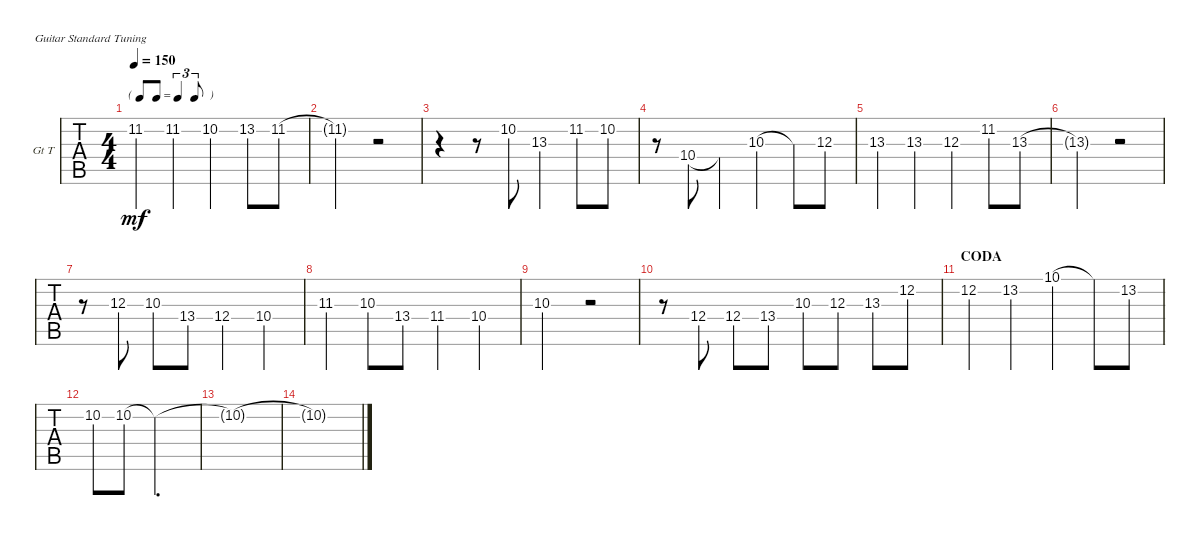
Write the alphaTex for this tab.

\defaultSystemsLayout 4
\bracketExtendMode nobrackets
\firstSystemTrackNameOrientation horizontal
\otherSystemsTrackNameOrientation horizontal
\chordDiagramsInScore
\track ("Guitar Theme" "Gt T") {instrument acousticguitarsteel}
\staff {tabs}
\tuning (E4 B3 G3 D3 A2 E2)
\ts (4 4)
\tf triplet8th
\tempo 150
\clef g2
\ks cminor
11.2.4{dy mf} 11.2.4 10.2.4 13.2.8 11.2.8 |
11.2{t}.2 r.2 |
r.4 r.8 10.2.8 13.3.4 11.2.8 10.2.8 |
r.8 10.4.8 10.4{t}.4 10.3.4 10.3{t}.8 12.3.8 |
13.3.4 13.3.4 12.3.4 11.2.8 13.3.8 |
13.3{t}.2 r.2 |
r.8 12.3.8 10.3.8 13.4.8 12.4.4 10.4.4 |
11.3.4 10.3.8 13.4.8 11.4.4 10.4.4 |
10.3.2 r.2 |
r.8 12.4.8 12.4.8 13.4.8 10.3.8 12.3.8 13.3.8 12.2.8 |
\section ("" "CODA")
12.2.4 13.2.4 10.1.4 10.1{t}.8 13.2.8 |
10.2.8 10.2.8 10.2{t}.2{d} |
10.2{t}.1 |
10.2{t}.1
